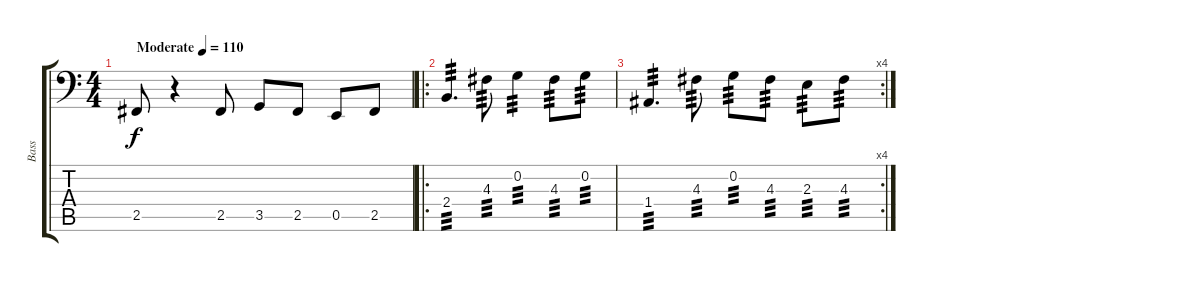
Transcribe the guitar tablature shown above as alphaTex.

\track ("Bass" "Bass") {instrument electricbassfinger}
\staff {score tabs}
\tuning (C3 G2 D2 A1 E1 B0) {hide}
\ts (4 4)
\tempo (110 "Moderate")
\clef f4
\ks c
2.5.8{dy f instrument electricbassfinger} r.4 2.5.8 3.5.8 2.5.8 0.5.8 2.5.8 |
\ro
2.4.4{d tp 3} 4.3.8{tp 3} 0.2.4{tp 3} 4.3.8{tp 3} 0.2.8{tp 3} |
\rc 4
1.4.4{d tp 3} 4.3.8{tp 3} 0.2.8{tp 3} 4.3.8{tp 3} 2.3.8{tp 3} 4.3.8{tp 3}
